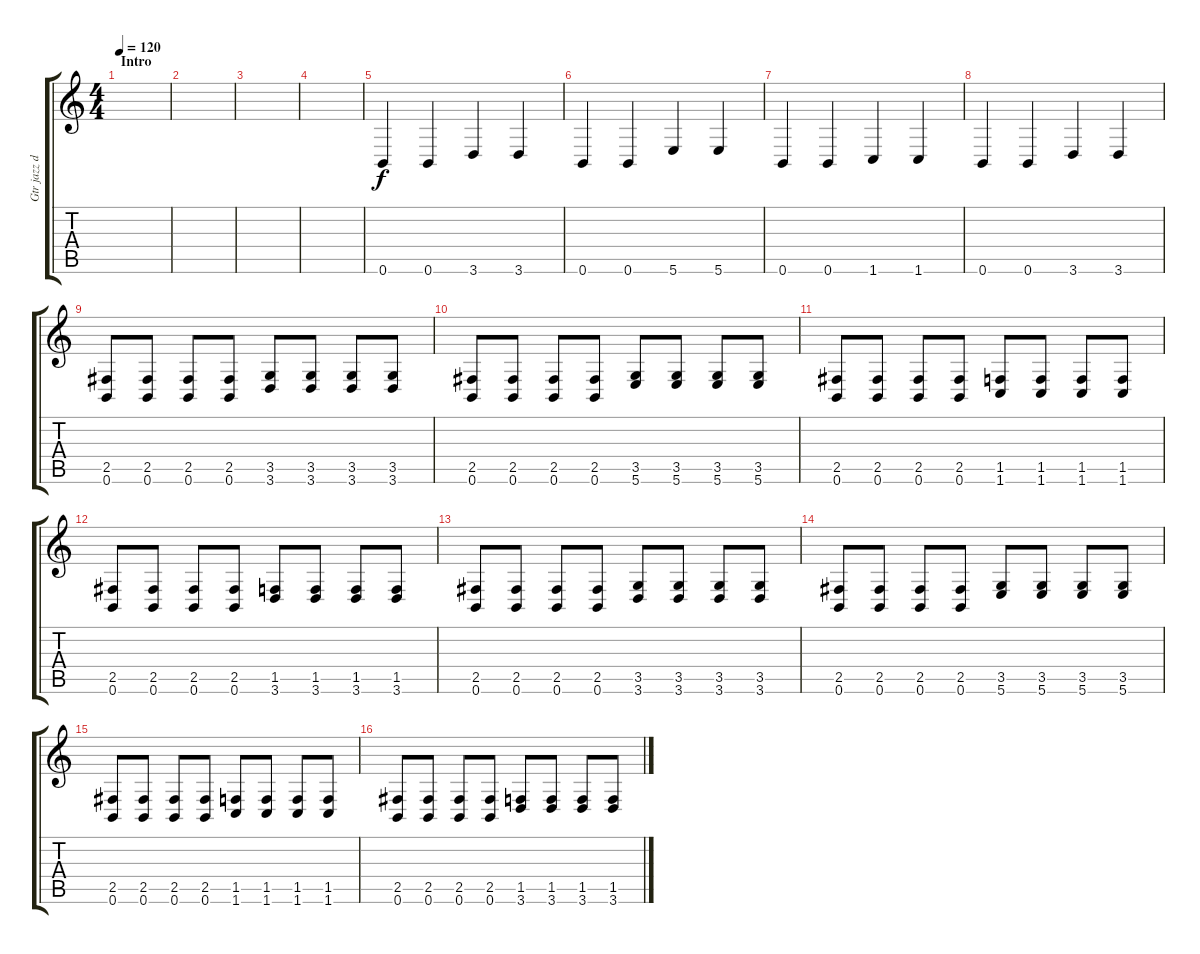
\track ("Gtr jazz disto" "Gtr jazz d") {instrument distortionguitar}
\staff {score tabs}
\tuning (E4 B3 G3 C3 E2 B1) {hide}
\ts (4 4)
\section ("" "Intro")
\tempo 120
\clef g2
\ks c
|
|
|
|
0.6.4{instrument electricguitarjazz} 0.6.4 3.6.4 3.6.4 |
0.6.4 0.6.4 5.6.4 5.6.4 |
0.6.4{instrument electricguitarjazz} 0.6.4 1.6.4 1.6.4 |
0.6.4 0.6.4 3.6.4 3.6.4 |
(2.5 0.6).8{instrument distortionguitar} (2.5 0.6).8 (2.5 0.6).8 (2.5 0.6).8 (3.5 3.6).8 (3.5 3.6).8 (3.5 3.6).8 (3.5 3.6).8 |
(2.5 0.6).8 (2.5 0.6).8 (2.5 0.6).8 (2.5 0.6).8 (3.5 5.6).8 (3.5 5.6).8 (3.5 5.6).8 (3.5 5.6).8 |
(2.5 0.6).8 (2.5 0.6).8 (2.5 0.6).8 (2.5 0.6).8 (1.5 1.6).8 (1.5 1.6).8 (1.5 1.6).8 (1.5 1.6).8 |
(2.5 0.6).8 (2.5 0.6).8 (2.5 0.6).8 (2.5 0.6).8 (1.5 3.6).8 (1.5 3.6).8 (1.5 3.6).8 (1.5 3.6).8 |
(2.5 0.6).8{instrument distortionguitar} (2.5 0.6).8 (2.5 0.6).8 (2.5 0.6).8 (3.5 3.6).8 (3.5 3.6).8 (3.5 3.6).8 (3.5 3.6).8 |
(2.5 0.6).8 (2.5 0.6).8 (2.5 0.6).8 (2.5 0.6).8 (3.5 5.6).8 (3.5 5.6).8 (3.5 5.6).8 (3.5 5.6).8 |
(2.5 0.6).8 (2.5 0.6).8 (2.5 0.6).8 (2.5 0.6).8 (1.5 1.6).8 (1.5 1.6).8 (1.5 1.6).8 (1.5 1.6).8 |
(2.5 0.6).8 (2.5 0.6).8 (2.5 0.6).8 (2.5 0.6).8 (1.5 3.6).8 (1.5 3.6).8 (1.5 3.6).8 (1.5 3.6).8
